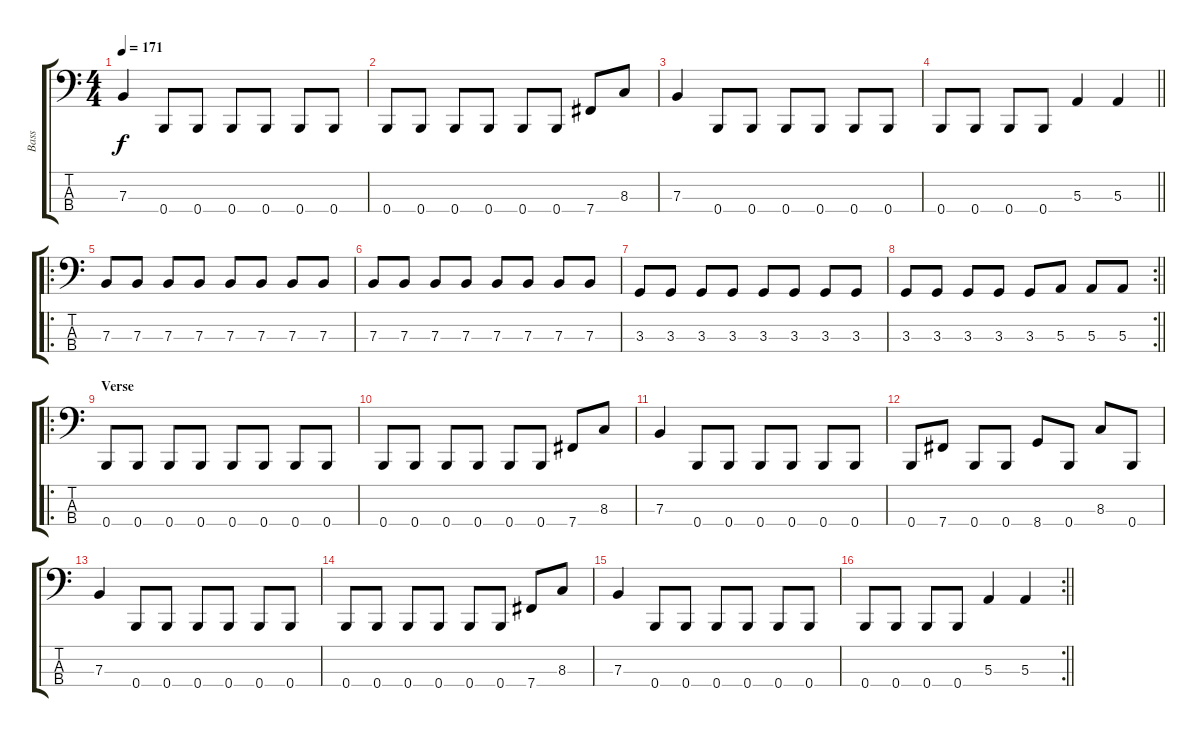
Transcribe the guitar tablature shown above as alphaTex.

\track ("Bass" "Bass") {instrument electricbassfinger}
\staff {score tabs}
\tuning (D2 A1 E1 B0) {hide}
\ts (4 4)
\tempo 171
\clef f4
\ks c
7.3.4{dy f} 0.4.8 0.4.8 0.4.8 0.4.8 0.4.8 0.4.8 |
0.4.8 0.4.8 0.4.8 0.4.8 0.4.8 0.4.8 7.4.8 8.3.8 |
7.3.4 0.4.8 0.4.8 0.4.8 0.4.8 0.4.8 0.4.8 |
\barLineRight lightlight
0.4.8 0.4.8 0.4.8 0.4.8 5.3.4 5.3.4 |
\ro
\section ("" "")
7.3.8 7.3.8 7.3.8 7.3.8 7.3.8 7.3.8 7.3.8 7.3.8 |
7.3.8 7.3.8 7.3.8 7.3.8 7.3.8 7.3.8 7.3.8 7.3.8 |
3.3.8 3.3.8 3.3.8 3.3.8 3.3.8 3.3.8 3.3.8 3.3.8 |
\rc 2
\barLineRight lightlight
3.3.8 3.3.8 3.3.8 3.3.8 3.3.8 5.3.8 5.3.8 5.3.8 |
\ro
\section ("" "Verse")
0.4.8 0.4.8 0.4.8 0.4.8 0.4.8 0.4.8 0.4.8 0.4.8 |
0.4.8 0.4.8 0.4.8 0.4.8 0.4.8 0.4.8 7.4.8 8.3.8 |
7.3.4 0.4.8 0.4.8 0.4.8 0.4.8 0.4.8 0.4.8 |
0.4.8 7.4.8 0.4.8 0.4.8 8.4.8 0.4.8 8.3.8 0.4.8 |
7.3.4 0.4.8 0.4.8 0.4.8 0.4.8 0.4.8 0.4.8 |
0.4.8 0.4.8 0.4.8 0.4.8 0.4.8 0.4.8 7.4.8 8.3.8 |
7.3.4 0.4.8 0.4.8 0.4.8 0.4.8 0.4.8 0.4.8 |
\rc 2
\barLineRight lightlight
0.4.8 0.4.8 0.4.8 0.4.8 5.3.4 5.3.4
